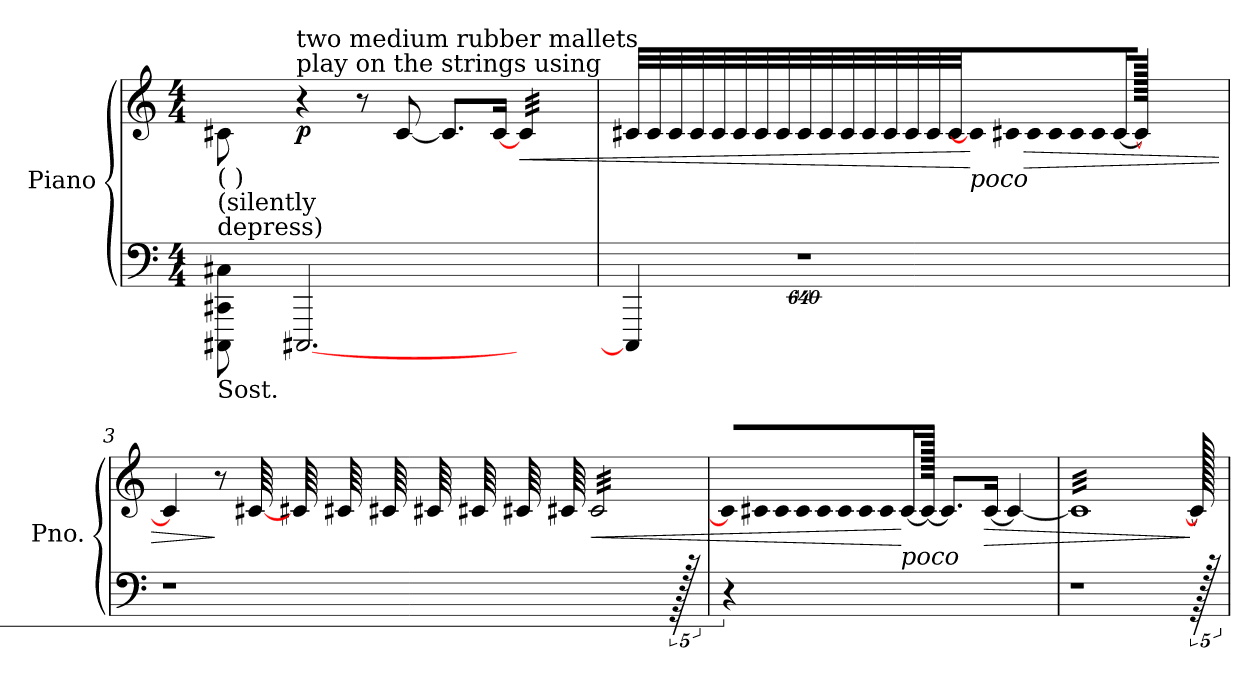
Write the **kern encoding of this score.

**kern	**kern	**dynam
*part1	*part1	*part1
*staff2	*staff1	*staff1/2
*I"Piano	*	*
*I'Pno.	*	*
*clefF4	*clefG2	*
*k[]	*k[]	*
*M4/4	*M4/4	*
*MM66	*MM66	*
=1	=1	=1
*^	*^	*
!	!	!LO:TX:b:t=(    )	!	!
!	!	!LO:TX:b:t=(silently	!	!
!	!	!LO:TX:b:t=depress)	!	!
!LO:TX:b:t=Sost.	!	!	!	!
4ryy	8CCC#X\ 8CC#X\ 8C#X\	4ryy	8c#X\	.
.	1ryy	.	1ryy	.
!	!	!LO:TX:a:t=play on the strings using	!	!
!	!	!LO:TX:a:t=two medium rubber mallets	!	!
!	!	!	!	!LO:DY:b
[2.CCC#X	.	4r	.	p
.	.	8r	.	.
.	.	[8c#/	.	.
.	.	8.c#/L]	.	.
.	.	[16c#/Jk	.	.
!	!	!	!	!LO:HP:b
*	*	*tremolo	*	*
4ryy	.	32c#/LLL	.	<
.	.	32c#/	.	.
.	.	32c#/	.	.
.	.	32c#/	.	.
.	8ryy	32c#/	8ryy	.
.	.	32c#/	.	.
.	.	32c#/	.	.
.	.	32c#/JJJ	.	.
!	!LO:TX:b:t=>	!	!	!
*v	*v	*	*	*
*	*v	*v	*
=2	=2	=2
4CCC#]	32c#/LLL	.
.	32c#/	.
.	32c#/	.
.	32c#/	.
.	32c#/	.
.	32c#/	.
.	32c#/	.
.	32c#/	.
640%639r	32c#/	.
.	32c#/	.
.	32c#/	.
.	32c#/	.
.	32c#/	.
.	32c#/	.
.	32c#/	.
.	32c#/JJJ	.
*	*Xtremolo	*
*	*Xtuplet	*
!	!LO:TX:b:i:t=poco	!
!	!LO:N:vis=16	!
.	640%23c#/LL]	[
!	!LO:N:vis=16	!
.	640%23c#X/	.
!	!LO:N:vis=16	!LO:HP:b
.	640%23c#/	>
!	!LO:N:vis=16	!
.	640%23c#/	.
!	!LO:N:vis=16	!
.	640%23c#/	.
!	!LO:N:vis=16	!
.	640%23c#/	.
.	[320%11c#/JJ	.
.	640c#/JJ_	.
.	320%159ryy	.
=3	=3	=3
1r	4c#/]	.
.	8r	]
*	*tremolo	*
.	[64c#X/	.
.	64c#X/	.
.	64c#X/	.
.	64c#X/	.
.	64c#X/	.
.	64c#X/	.
.	64c#X/	.
.	64c#X/	.
!	!	!LO:HP:b
.	32c#/LLL	<
.	32c#/	.
.	32c#/	.
.	32c#/	.
.	32c#/	.
.	32c#/	.
.	32c#/	.
.	32c#/	.
.	32c#/	.
.	32c#/	.
.	32c#/	.
.	32c#/	.
.	32c#/	.
.	32c#/	.
.	32c#/	.
.	32c#/JJJ	.
*	*Xtremolo	*
640r	640ryy	.
=4	=4	=4
!	!LO:N:vis=16	!
640ryy	1920%107c#/LL]	.
640%639r	.	.
!	!LO:N:vis=16	!
.	1920%107c#X/	.
!	!LO:N:vis=16	!
.	1920%107c#/	.
!	!LO:N:vis=16	!
.	1920%107c#/	.
!	!LO:N:vis=16	!
.	1920%107c#/	.
!	!LO:N:vis=16	!
.	1920%107c#/	.
!	!LO:N:vis=16	!
.	1920%107c#/	.
!	!LO:N:vis=16	!
.	1920%107c#/	.
!	!LO:TX:b:i:t=poco	!
.	[240%13c#/JJ	[
.	640c#/JJ_	.
.	8.c#/L]	.
!	!	!LO:HP:b
.	[16c#/Jk	>
.	640%159c#@4531924153328801%140737488355328@/_	.
!!LO:LB:g=z
=5	=5	=5
*	*tremolo	*
1r	32c#]LLL	.
.	32c#	.
.	32c#	.
.	32c#	.
.	32c#	.
.	32c#	.
.	32c#	.
.	32c#	.
.	32c#	.
.	32c#	.
.	32c#	.
.	32c#	.
.	32c#	.
.	32c#	.
.	32c#	.
.	32c#	.
.	32c#	.
.	32c#	.
.	32c#	.
.	32c#	.
.	32c#	.
.	32c#	.
.	32c#	.
.	32c#	.
.	32c#	.
.	32c#	.
.	32c#	.
.	32c#	.
.	32c#	.
.	32c#	.
.	32c#	.
.	32c#JJJ	.
*	*Xtremolo	*
640r	640c#/_	]
=	=	=
*-	*-	*-
